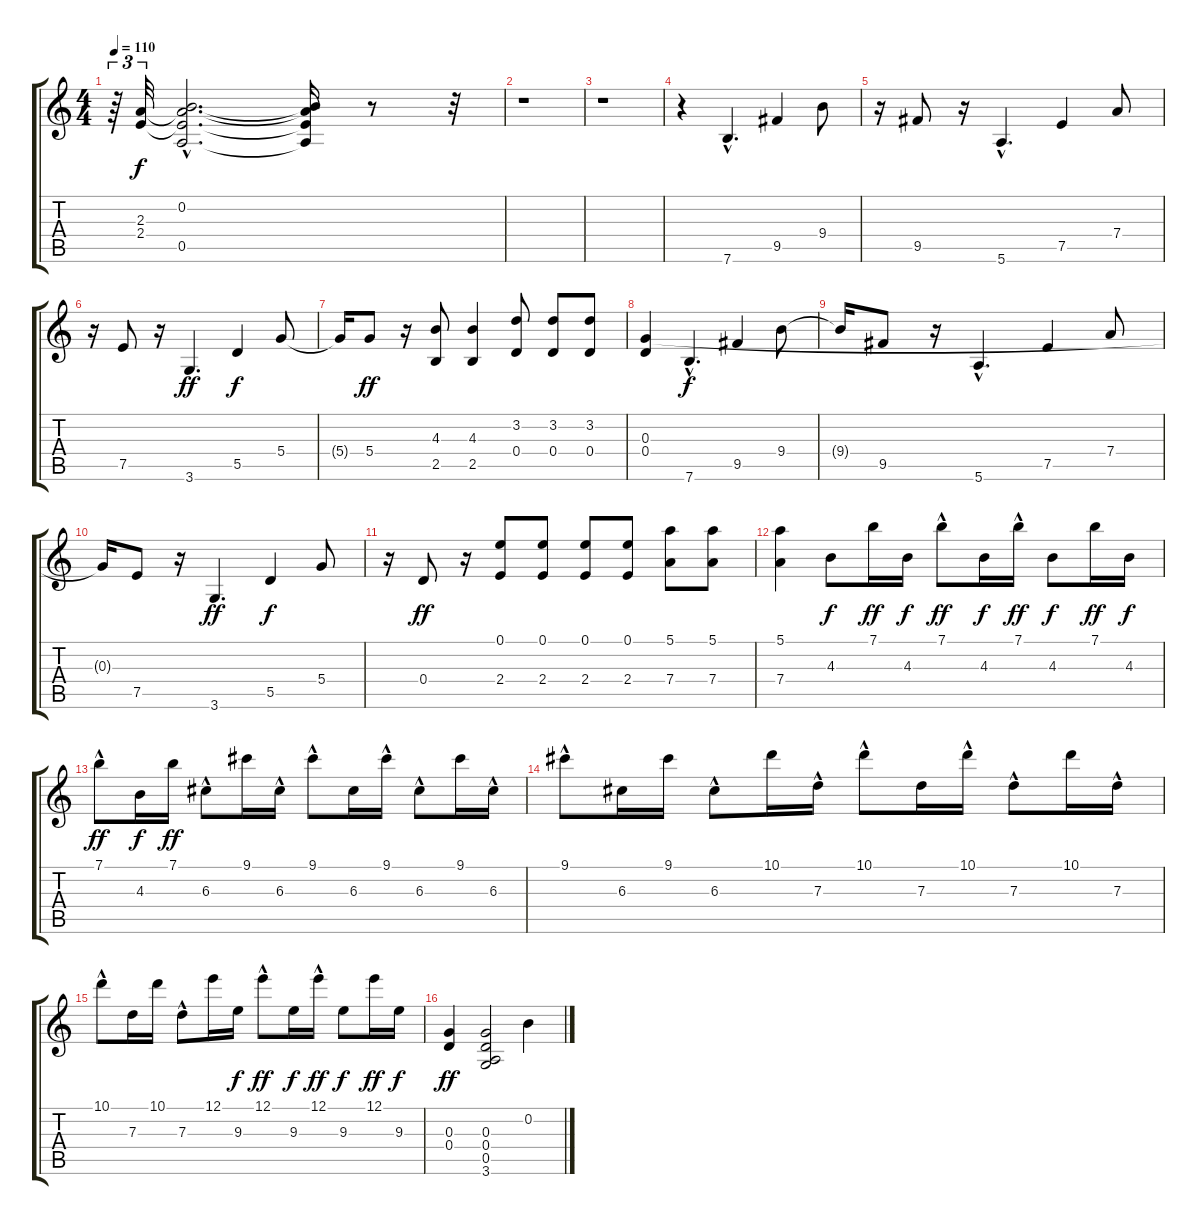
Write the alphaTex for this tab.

\track "" {instrument distortionguitar}
\staff {score tabs}
\tuning (E4 B3 G3 D3 A2 E2) {hide}
\ts (4 4)
\tempo 110
\clef g2
\ks c
r.64{tu (3 2) dy f} (2.3 2.4{t}).32{tu (3 2)} (0.2{hac} 2.3{hac t} 2.4{hac t} 0.5{hac t}).2{d} (0.2{t} 2.3{t} 2.4{t} 0.5{t}).16 r.8 r.32 |
r.1 |
r.1 |
r.4 7.6{hac}.4{d instrument distortionguitar} 9.5.4 9.4.8 |
r.16 9.5.8 r.16 5.6{hac}.4{d} 7.5.4 7.4.8 |
r.16 7.5.8 r.16 3.6.4{d dy ff} 5.5.4{dy f} 5.4.8 |
5.4{t}.16 5.4.8{dy ff} r.16 (4.3 2.5).8 (4.3 2.5).4 (3.2 0.4).8 (3.2 0.4).8 (3.2 0.4).8 |
(0.3 0.4).4 7.6{hac}.4{d dy f} 9.5.4 9.4.8 |
9.4{t}.16 9.5.8 r.16 5.6{hac}.4{d} 7.5.4 7.4.8 |
0.3{t}.16 7.5.8 r.16 3.6.4{d dy ff} 5.5.4{dy f} 5.4.8 |
r.16 0.4.8{dy ff} r.16 (0.1 2.4).8 (0.1 2.4).8 (0.1 2.4).8 (0.1 2.4).8 (5.1 7.4).8 (5.1 7.4).8 |
(5.1 7.4).4 4.3.8{dy f} 7.1.16{dy ff} 4.3.16{dy f} 7.1{hac}.8{dy ff} 4.3.16{dy f} 7.1{hac}.16{dy ff} 4.3.8{dy f} 7.1.16{dy ff} 4.3.16{dy f} |
7.1{hac}.8{dy ff} 4.3.16{dy f} 7.1.16{dy ff} 6.3{hac}.8 9.1.16 6.3{hac}.16 9.1{hac}.8 6.3.16 9.1{hac}.16 6.3{hac}.8 9.1.16 6.3{hac}.16 |
9.1{hac}.8 6.3.16 9.1.16 6.3{hac}.8 10.1.16 7.3{hac}.16 10.1{hac}.8 7.3.16 10.1{hac}.16 7.3{hac}.8 10.1.16 7.3{hac}.16 |
10.1{hac}.8 7.3.16 10.1.16 7.3{hac}.8 12.1.16 9.3.16{dy f} 12.1{hac}.8{dy ff} 9.3.16{dy f} 12.1{hac}.16{dy ff} 9.3.8{dy f} 12.1.16{dy ff} 9.3.16{dy f} |
(0.3 0.4).4{dy ff} (0.3 0.4 0.5 3.6).2 0.2.4
